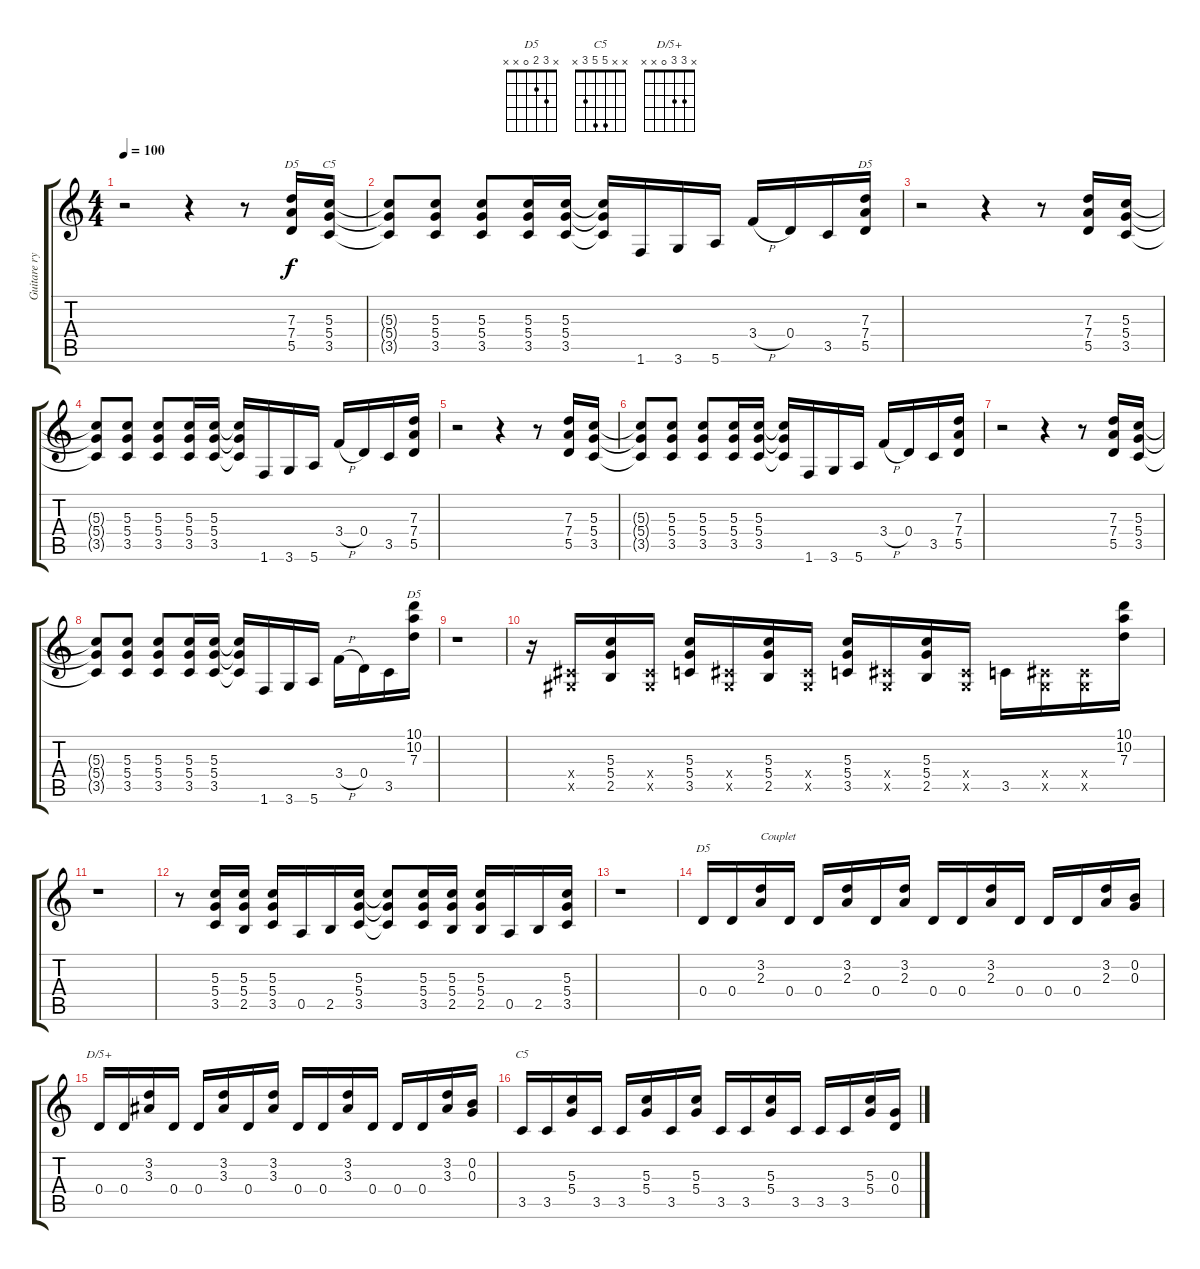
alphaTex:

\track ("Guitare ryth. saturée 2" "Guitare ry") {instrument distortionguitar}
\staff {score tabs}
\tuning (E4 B3 G3 D3 A2 E2) {hide}
\chord ("D5" x x x x x x)
\chord ("C5" x x x x x x)
\chord ("D5" x x 7 7 5 x) {firstfret 5}
\chord ("D5" 10 10 7 x x x) {firstfret 7}
\chord ("D5" x 3 2 0 x x)
\chord ("D/5+" x 3 3 0 x x)
\chord ("C5" x x 5 5 3 x)
\ts (4 4)
\tempo 100
\clef g2
\ks c
r.2{dy f} r.4 r.8 (7.3 7.4 5.5).16{ch "D5"} (5.3 5.4 3.5).16{ch "C5"} |
(5.3{t} 5.4{t} 3.5{t}).8 (5.3 5.4 3.5).8 (5.3 5.4 3.5).8 (5.3 5.4 3.5).16 (5.3 5.4 3.5).16 (5.3{t} 5.4{t} 3.5{t}).16 1.6.16 3.6.16 5.6.16 3.4{h}.16 0.4.16 3.5.16 (7.3 7.4 5.5).16{ch "D5"} |
r.2 r.4 r.8 (7.3 7.4 5.5).16 (5.3 5.4 3.5).16 |
(5.3{t} 5.4{t} 3.5{t}).8 (5.3 5.4 3.5).8 (5.3 5.4 3.5).8 (5.3 5.4 3.5).16 (5.3 5.4 3.5).16 (5.3{t} 5.4{t} 3.5{t}).16 1.6.16 3.6.16 5.6.16 3.4{h}.16 0.4.16 3.5.16 (7.3 7.4 5.5).16 |
r.2 r.4 r.8 (7.3 7.4 5.5).16 (5.3 5.4 3.5).16 |
(5.3{t} 5.4{t} 3.5{t}).8 (5.3 5.4 3.5).8 (5.3 5.4 3.5).8 (5.3 5.4 3.5).16 (5.3 5.4 3.5).16 (5.3{t} 5.4{t} 3.5{t}).16 1.6.16 3.6.16 5.6.16 3.4{h}.16 0.4.16 3.5.16 (7.3 7.4 5.5).16 |
r.2 r.4 r.8 (7.3 7.4 5.5).16 (5.3 5.4 3.5).16 |
(5.3{t} 5.4{t} 3.5{t}).8 (5.3 5.4 3.5).8 (5.3 5.4 3.5).8 (5.3 5.4 3.5).16 (5.3 5.4 3.5).16 (5.3{t} 5.4{t} 3.5{t}).16 1.6.16 3.6.16 5.6.16 3.4{h}.16 0.4.16 3.5.16 (10.1 10.2 7.3).16{ch "D5"} |
r.1 |
r.16 (-1.4{x} -1.5{x}).16 (5.3 5.4 2.5).16 (-1.4{x} -1.5{x}).16 (5.3 5.4 3.5).16 (-1.4{x} -1.5{x}).16 (5.3 5.4 2.5).16 (-1.4{x} -1.5{x}).16 (5.3 5.4 3.5).16 (-1.4{x} -1.5{x}).16 (5.3 5.4 2.5).16 (-1.4{x} -1.5{x}).16 3.5.16 (-1.4{x} -1.5{x}).16 (-1.4{x} -1.5{x}).16 (10.1 10.2 7.3).16 |
r.1 |
r.8 (5.3 5.4 3.5).16 (5.3 5.4 2.5).16 (5.3 5.4 3.5).16 0.5.16 2.5.16 (5.3 5.4 3.5).16 (5.3{t} 5.4{t} 3.5{t}).8 (5.3 5.4 3.5).16 (5.3 5.4 2.5).16 (5.3 5.4 2.5).16 0.5.16 2.5.16 (5.3 5.4 3.5).16 |
r.1 |
0.4.16{ch "D5"} 0.4.16 (3.2 2.3).16{txt "Couplet"} 0.4.16 0.4.16 (3.2 2.3).16 0.4.16 (3.2 2.3).16 0.4.16 0.4.16 (3.2 2.3).16 0.4.16 0.4.16 0.4.16 (3.2 2.3).16 (0.2 0.3).16 |
0.4.16{ch "D/5+"} 0.4.16 (3.2 3.3).16 0.4.16 0.4.16 (3.2 3.3).16 0.4.16 (3.2 3.3).16 0.4.16 0.4.16 (3.2 3.3).16 0.4.16 0.4.16 0.4.16 (3.2 3.3).16 (0.2 0.3).16 |
3.5.16{ch "C5"} 3.5.16 (5.3 5.4).16 3.5.16 3.5.16 (5.3 5.4).16 3.5.16 (5.3 5.4).16 3.5.16 3.5.16 (5.3 5.4).16 3.5.16 3.5.16 3.5.16 (5.3 5.4).16 (0.3 0.4).16
